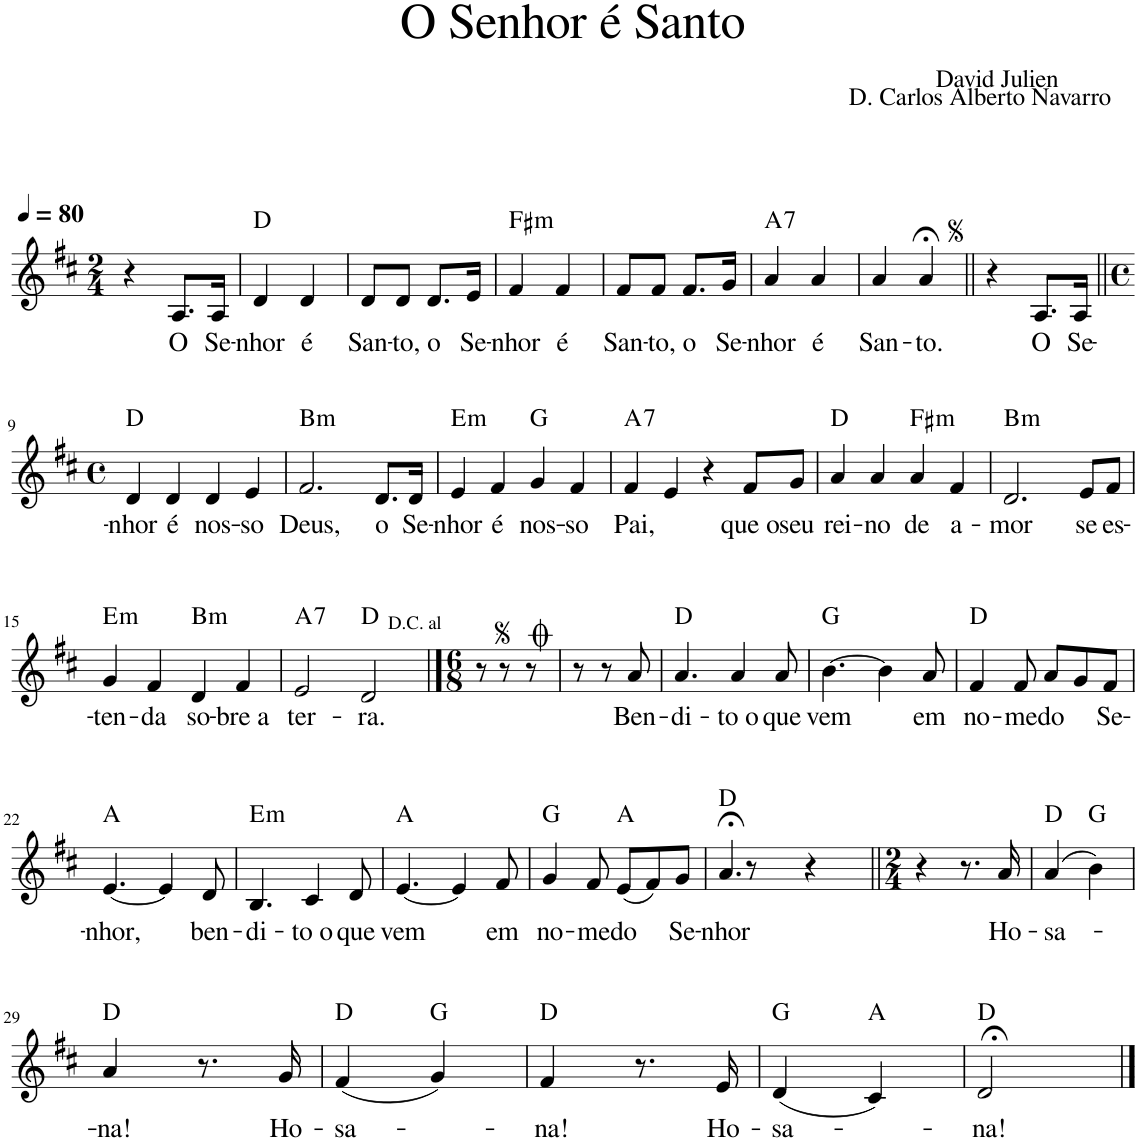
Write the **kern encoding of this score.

**kern	**text	**harte
*part1	*part1	*part1
*staff1	*staff1	*
*I"Voz	*	*
*I'Vo.	*	*
*clefG2	*	*
*k[f#c#]	*	*
*M2/4	*	*
*MM80	*	*
=1	=1	=1
4r	.	.
!	!LO:LY:b	!
8.A/L	O	.
!	!LO:LY:b	!
16A/Jk	Se-	.
=2	=2	=2
!	!LO:LY:b	!
4d/	-nhor	D:maj
!	!LO:LY:b	!
4d/	é	.
=3	=3	=3
!	!LO:LY:b	!
8d/L	San-	.
!	!LO:LY:b	!
8d/J	-to,	.
!	!LO:LY:b	!
8.d/L	o	.
!	!LO:LY:b	!
16e/Jk	Se-	.
=4	=4	=4
!	!LO:LY:b	!LO:H:kt=m
4f#/	-nhor	F#:min
!	!LO:LY:b	!
4f#/	é	.
=5	=5	=5
!	!LO:LY:b	!
8f#/L	San-	.
!	!LO:LY:b	!
8f#/J	-to,	.
!	!LO:LY:b	!
8.f#/L	o	.
!	!LO:LY:b	!
16g/Jk	Se-	.
=6	=6	=6
!	!LO:LY:b	!LO:H:kt=7
4a/	-nhor	A:7
!	!LO:LY:b	!
4a/	é	.
=7	=7	=7
!	!LO:LY:b	!
4a/	San-	.
!	!LO:LY:b	!
4a;</	-to.	.
=8||	=8||	=8||
4r	.	.
!	!LO:LY:b	!
8.A/L	O	.
!	!LO:LY:b	!
16A/Jk	Se-	.
!!LO:LB:g=z
=9||	=9||	=9||
*M4/4	*	*
*met(c)	*	*
!	!LO:LY:b	!
4d/	-nhor	D:maj
!	!LO:LY:b	!
4d/	é	.
!	!LO:LY:b	!
4d/	nos-	.
!	!LO:LY:b	!
4e/	-so	.
=10	=10	=10
!	!LO:LY:b	!LO:H:kt=m
2.f#/	Deus,	B:min
!	!LO:LY:b	!
8.d/L	o	.
!	!LO:LY:b	!
16d/Jk	Se-	.
=11	=11	=11
!	!LO:LY:b	!LO:H:kt=m
4e/	-nhor	E:min
!	!LO:LY:b	!
4f#/	é	.
!	!LO:LY:b	!
4g/	nos-	G:maj
!	!LO:LY:b	!
4f#/	-so	.
=12	=12	=12
!	!LO:LY:b	!LO:H:kt=7
4f#/	Pai,	A:7
4e/	.	.
4r	.	.
!	!LO:LY:b	!
8f#/L	que o	.
!	!LO:LY:b	!
8g/J	seu	.
=13	=13	=13
!	!LO:LY:b	!
4a/	rei-	D:maj
!	!LO:LY:b	!
4a/	-no	.
!	!LO:LY:b	!LO:H:kt=m
4a/	de	F#:min
!	!LO:LY:b	!
4f#/	a-	.
=14	=14	=14
!	!LO:LY:b	!LO:H:kt=m
2.d/	-mor	B:min
!	!LO:LY:b	!
8e/L	se	.
!	!LO:LY:b	!
8f#/J	es-	.
!!LO:LB:g=z
=15	=15	=15
!	!LO:LY:b	!LO:H:kt=m
4g/	-ten-	E:min
!	!LO:LY:b	!
4f#/	-da	.
!	!LO:LY:b	!LO:H:kt=m
4d/	so-	B:min
!	!LO:LY:b	!
4f#/	-bre a	.
=16	=16	=16
!	!LO:LY:b	!LO:H:kt=7
2e/	ter-	A:7
!	!LO:LY:b	!
2d/	-ra.	D:maj
!LO:TX:a:t=<font size="9"/>D.C. al<font size="12"/>	!	!
==17	==17	==17
*M6/8	*	*
8r	.	.
8r	.	.
8r	.	.
=18	=18	=18
8r	.	.
8r	.	.
!	!LO:LY:b	!
8a/	Ben-	.
=19	=19	=19
!	!LO:LY:b	!
4.a/	-di-	D:maj
!	!LO:LY:b	!
4a/	-to o	.
!	!LO:LY:b	!
8a/	que	.
=20	=20	=20
!	!LO:LY:b	!
[4.b\	vem	G:maj
4b\]	.	.
!	!LO:LY:b	!
8a/	em	.
=21	=21	=21
!	!LO:LY:b	!
4f#/	no-	D:maj
!	!LO:LY:b	!
8f#/	-me	.
!	!LO:LY:b	!
8a/L	do	.
8g/	.	.
!	!LO:LY:b	!
8f#/J	Se-	.
!!LO:LB:g=z
=22	=22	=22
!	!LO:LY:b	!
[4.e/	-nhor,	A:maj
4e/]	.	.
!	!LO:LY:b	!
8d/	ben-	.
=23	=23	=23
!	!LO:LY:b	!LO:H:kt=m
4.B/	-di-	E:min
!	!LO:LY:b	!
4c#/	-to o	.
!	!LO:LY:b	!
8d/	que	.
=24	=24	=24
!	!LO:LY:b	!
[4.e/	vem	A:maj
4e/]	.	.
!	!LO:LY:b	!
8f#/	em	.
=25	=25	=25
!	!LO:LY:b	!
4g/	no-	G:maj
!	!LO:LY:b	!
8f#/	-me	.
!	!LO:LY:b	!
(8e/L	do	A:maj
8f#/)	.	.
!	!LO:LY:b	!
8g/J	Se-	.
=26	=26	=26
!	!LO:LY:b	!
4.a;</	-nhor	D:maj
8r	.	.
4r	.	.
=27||	=27||	=27||
*M2/4	*	*
4r	.	.
8.r	.	.
!	!LO:LY:b	!
16a/	Ho-	.
=28	=28	=28
!	!LO:LY:b	!
(4a/	-sa-	D:maj
4b\)	.	G:maj
!!LO:LB:g=z
=29	=29	=29
!	!LO:LY:b	!
4a/	-na!	D:maj
8.r	.	.
!	!LO:LY:b	!
16g/	Ho-	.
=30	=30	=30
!	!LO:LY:b	!
(4f#/	-sa-	D:maj
4g/)	.	G:maj
=31	=31	=31
!	!LO:LY:b	!
4f#/	-na!	D:maj
8.r	.	.
!	!LO:LY:b	!
16e/	Ho-	.
=32	=32	=32
!	!LO:LY:b	!
(4d/	-sa-	G:maj
4c#/)	.	A:maj
=33	=33	=33
!	!LO:LY:b	!
2d;</	-na!	D:maj
==	==	==
*-	*-	*-
